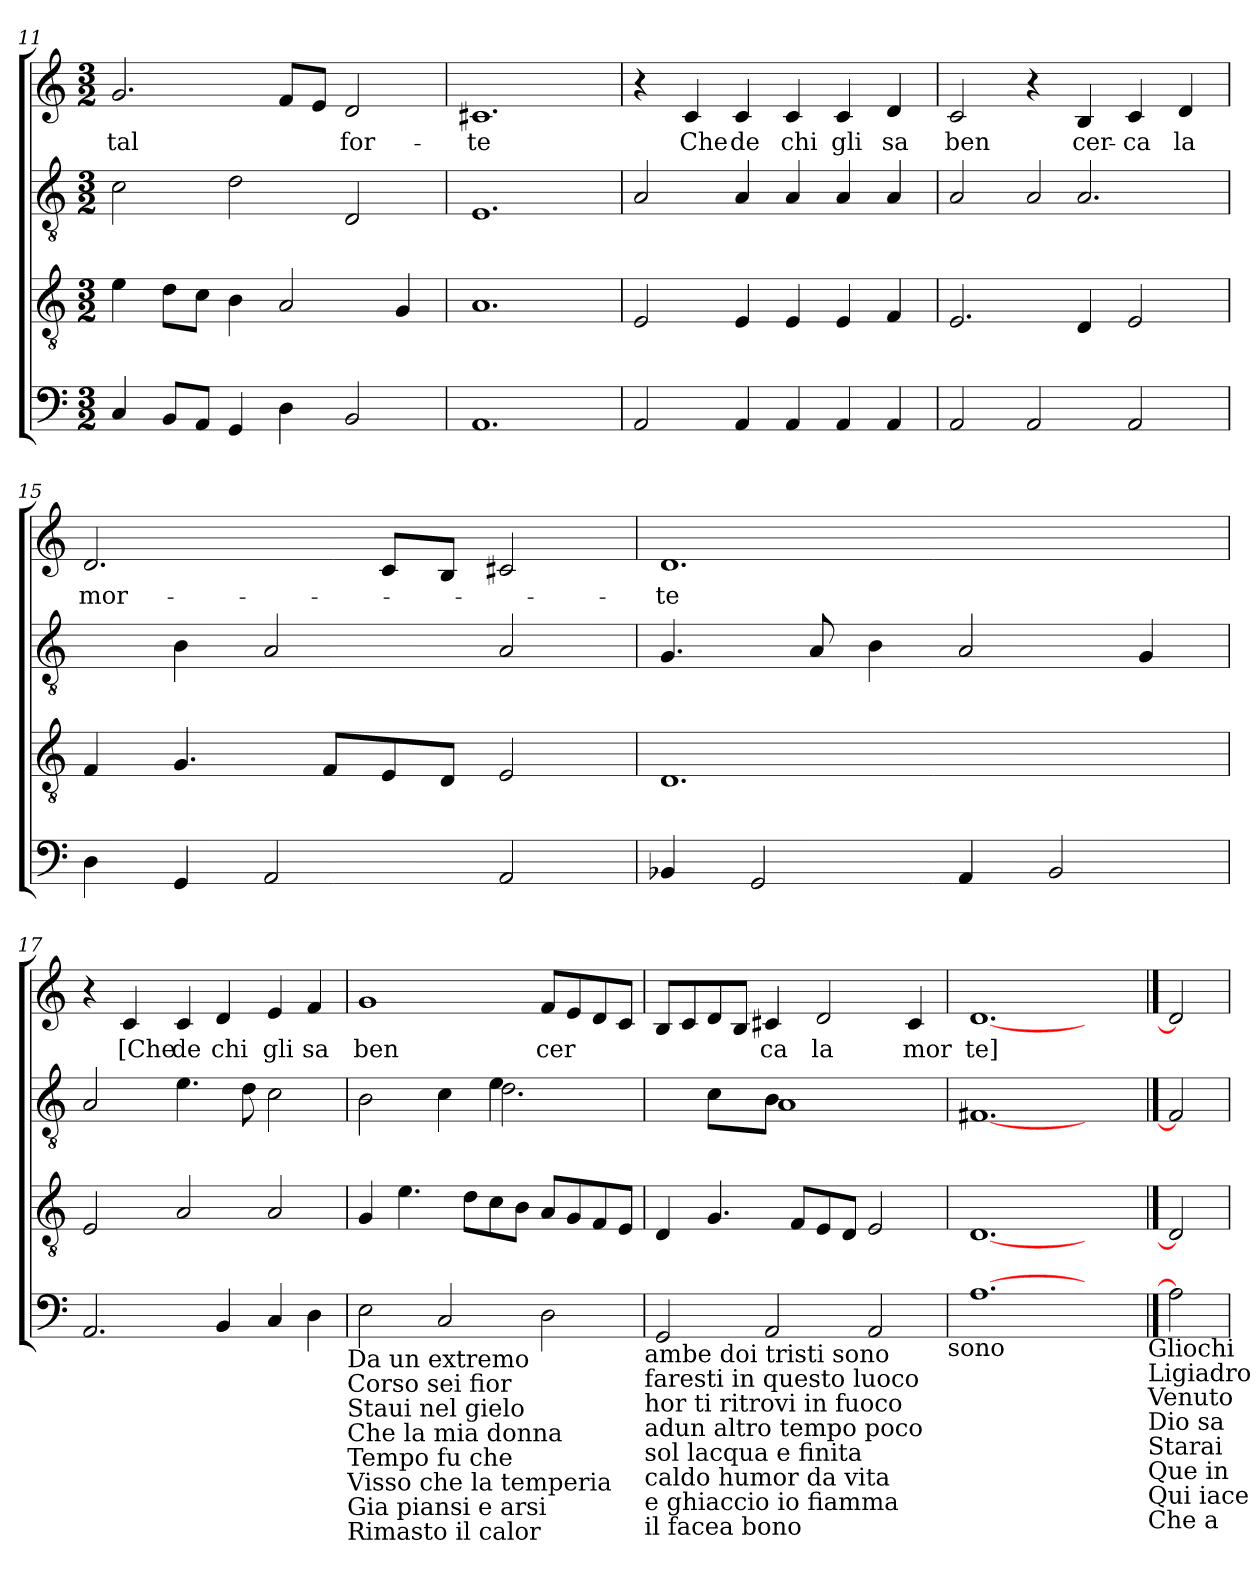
**kern	**kern	**kern	**kern	**text
*part4	*part3	*part2	*part1	*part1
*staff4	*staff3	*staff2	*staff1	*staff1
!!LO:LB:g=z
*clefF4	*clefGv2	*clefGv2	*clefG2	*
*k[]	*k[]	*k[]	*k[]	*
*C:	*C:	*C:	*C:	*
*M3/2	*M3/2	*M3/2	*M3/2	*
=11	=11	=11	=11	=11
!	!	!	!	!LO:LY:b
4C/	4e\	2c\	2.g/	tal
8BB/L	8d\L	.	.	.
8AA/J	8c\J	.	.	.
4GG/	4B\	2d\	.	.
4D\	2A/	.	8f/L	.
.	.	.	8e/J	.
!	!	!	!	!LO:LY:b
2BB/	.	2D/	2d/	for-
.	4G/	.	.	.
=12	=12	=12	=12	=12
!	!	!	!	!LO:LY:b
1.AA	1.A	1.E	1.c#X	-te
=13	=13	=13	=13	=13
2AA/	2E/	2A/	4r	.
!	!	!	!	!LO:LY:b
.	.	.	4c/	Che
!	!	!	!	!LO:LY:b
4AA/	4E/	4A/	4c/	de
!	!	!	!	!LO:LY:b
4AA/	4E/	4A/	4c/	chi
!	!	!	!	!LO:LY:b
4AA/	4E/	4A/	4c/	gli
!	!	!	!	!LO:LY:b
4AA/	4F/	4A/	4d/	sa
=14	=14	=14	=14	=14
*	*	*^	*	*
!	!	!	!	!	!LO:LY:b
2AA/	2.E/	2A/	2.ryy	2c/	ben
2AA/	.	2A/	.	4r	.
!	!	!	!	!	!LO:LY:b
.	4D/	.	2.A/	4B/	cer-
!	!	!	!	!	!LO:LY:b
2AA/	2E/	2ryy	.	4c/	-ca
!	!	!	!	!	!LO:LY:b
.	.	.	.	4d/	la
*	*	*v	*v	*	*
=15	=15	=15	=15	=15
!	!	!	!	!LO:LY:b
4D\	4F/	4ryy	2.d/	mor-
4GG/	4.G/	4B\	.	.
2AA/	.	2A/	.	.
.	8F/L	.	.	.
.	8E/	.	8c/L	.
.	8D/J	.	8B/J	.
2AA/	2E/	2A/	2c#/	.
=16	=16	=16	=16	=16
!	!	!	!	!LO:LY:b
4BB-X/	1.D	4.G/	1.d	-te
2GG/	.	.	.	.
.	.	8A/	.	.
.	.	4B\	.	.
4AA/	.	2A/	.	.
2BB-/	.	.	.	.
.	.	4G/	.	.
!!LO:PB:g=z
=17	=17	=17	=17	=17
2.AA/	2E/	2A/	4r	.
!	!	!	!	!LO:LY:b
.	.	.	4c/	[Che
!	!	!	!	!LO:LY:b
.	2A/	4.e\	4c/	de
!	!	!	!	!LO:LY:b
4BB/	.	.	4d/	chi
.	.	8d\	.	.
!	!	!	!	!LO:LY:b
4C/	2A/	2c\	4e/	gli
!	!	!	!	!LO:LY:b
4D\	.	.	4f/	sa
!LO:TX:b:t=Da un extremo	!	!	!	!
!LO:TX:b:t=Corso sei fior	!	!	!	!
!LO:TX:b:t=Staui nel gielo	!	!	!	!
!LO:TX:b:t=Che la mia donna	!	!	!	!
!LO:TX:b:t=Tempo fu che	!	!	!	!
!LO:TX:b:t=Visso che la temperia	!	!	!	!
!LO:TX:b:t=Gia piansi e arsi	!	!	!	!
!LO:TX:b:t=Rimasto il calor	!	!	!	!
=18	=18	=18	=18	=18
*	*	*^	*	*
!	!	!	!	!	!LO:LY:b
2E\	4G/	2B\	2.ryy	1g	ben
.	4.e\	.	.	.	.
2C/	.	4c\	.	.	.
.	8d\L	.	.	.	.
.	8c\	4e\	2.d\	.	.
.	8B\J	.	.	.	.
!	!	!	!	!	!LO:LY:b
2D\	8A/L	2ryy	.	8f/L	cer
.	8G/	.	.	8e/	.
.	8F/	.	.	8d/	.
.	8E/J	.	.	8c/J	.
!LO:TX:b:t=ambe doi tristi sono	!	!	!	!	!
!LO:TX:b:t=faresti in questo luoco	!	!	!	!	!
!LO:TX:b:t=hor ti ritrovi in fuoco	!	!	!	!	!
!LO:TX:b:t=adun altro tempo poco	!	!	!	!	!
!LO:TX:b:t=sol lacqua e finita	!	!	!	!	!
!LO:TX:b:t=caldo humor da vita	!	!	!	!	!
!LO:TX:b:t=e ghiaccio io fiamma	!	!	!	!	!
!LO:TX:b:t=il facea bono	!	!	!	!	!
=19	=19	=19	=19	=19	=19
2GG/	4D/	4ryy	2ryy	8B/L	.
.	.	.	.	8c/	.
.	4.G/	8c\L	.	8d/	.
.	.	8ryy	.	8B/J	.
!	!	!	!	!	!LO:LY:b
2AA/	.	8B\J	1A	4c#/	ca
.	8F/L	2..ryy	.	.	.
!	!	!	!	!	!LO:LY:b
.	8E/	.	.	2d/	la
.	8D/J	.	.	.	.
2AA/	2E/	.	.	.	.
!	!	!	!	!	!LO:LY:b
.	.	.	.	4c#/	mor
*	*	*v	*v	*	*
!LO:TX:b:t=sono	!	!	!	!
=20	=20	=20	=20	=20
!	!	!	!	!LO:LY:b
[1.A	[1.D	[1.F#X	[1.d	te]
2ryy	2ryy	2ryy	2ryy	.
!LO:TX:b:t=Gliochi	!	!	!	!
!LO:TX:b:t=Ligiadro	!	!	!	!
!LO:TX:b:t=Venuto	!	!	!	!
!LO:TX:b:t=Dio sa	!	!	!	!
!LO:TX:b:t=Starai	!	!	!	!
!LO:TX:b:t=Que in	!	!	!	!
!LO:TX:b:t=Qui iace	!	!	!	!
!LO:TX:b:t=Che a	!	!	!	!
==21	==21	==21	==21	==21
2A]	2D]	2F#]	2d]	.
=	=	=	=	=
*-	*-	*-	*-	*-
